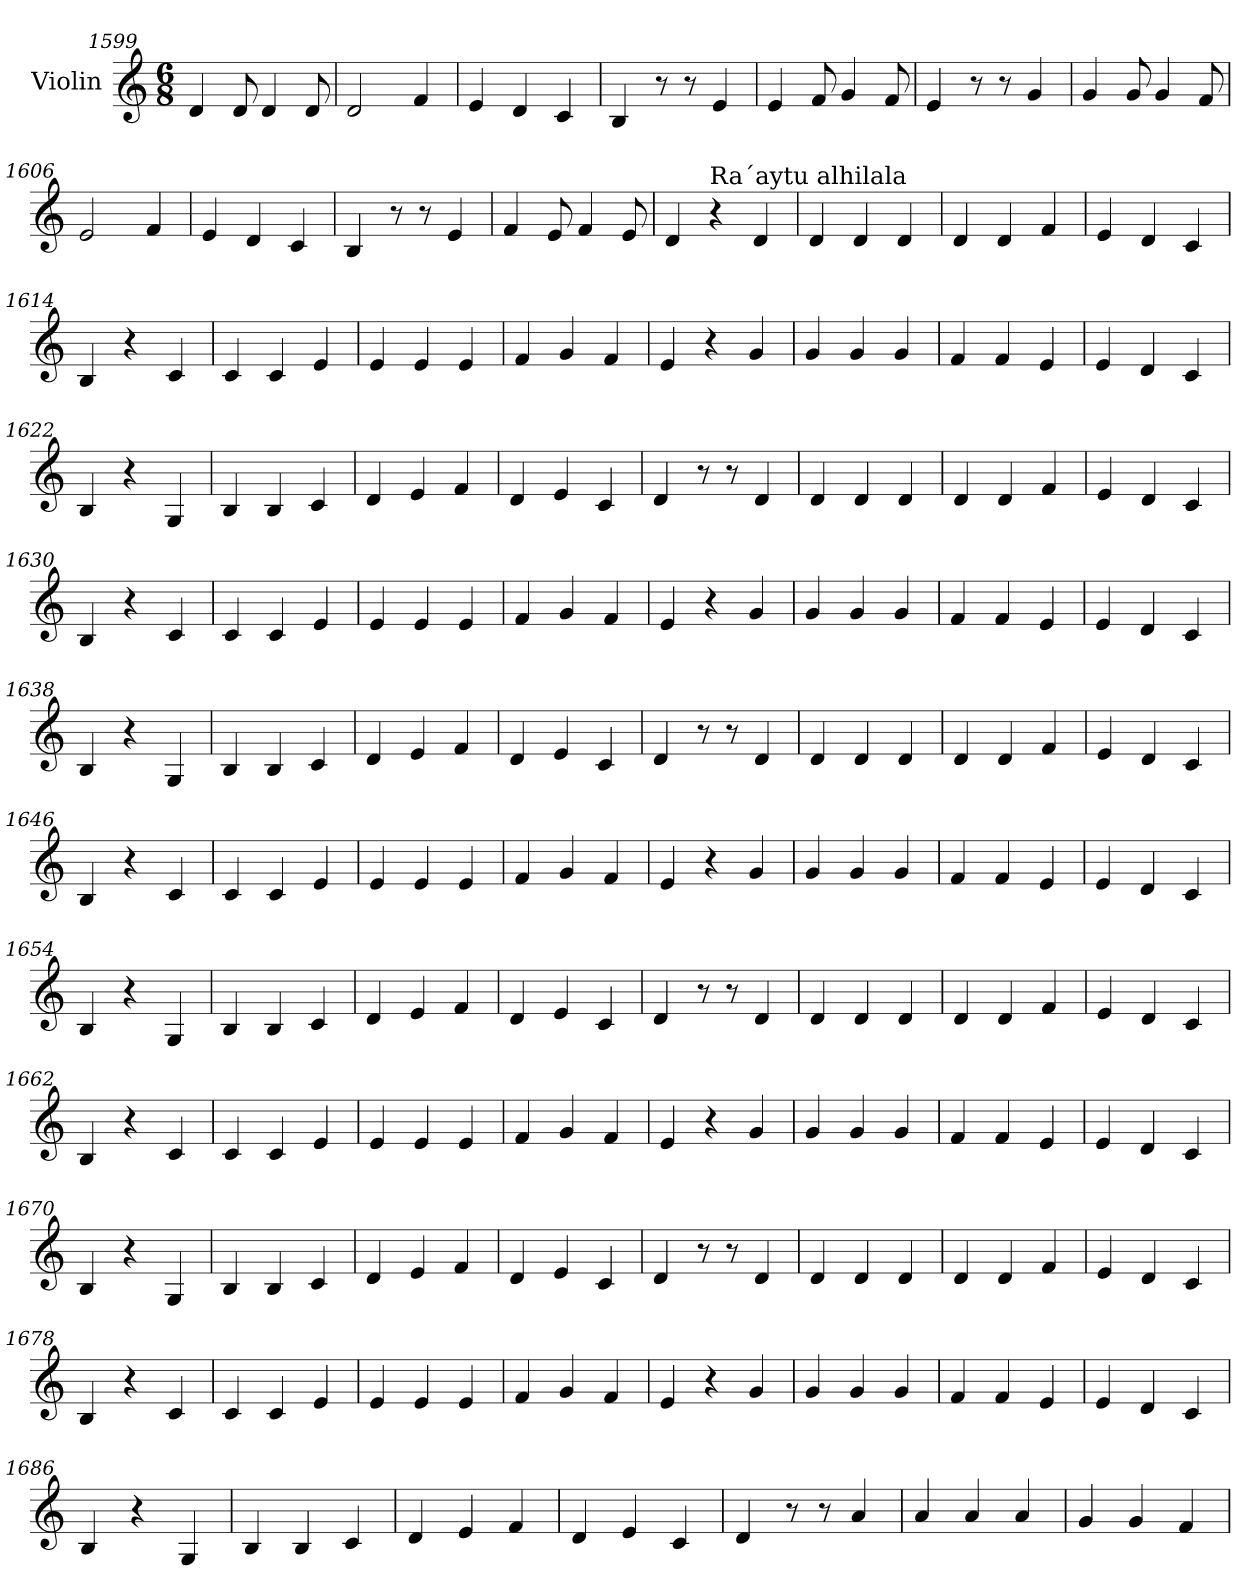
**kern
*part1
*staff1
*I"Violin
*clefG2
*k[]
*M6/8
=1599
4d/
8d/
4d/
8d/
=1600
2d/
4f/
=1601
4e/
4d/
4c/
!!LO:LB:g=z
=1602
4B/
8r
8r
4e/
=1603
4e/
8f/
4g/
8f/
=1604
4e/
8r
8r
4g/
=1605
4g/
8g/
4g/
8f/
=1606
2e/
4f/
=1607
4e/
4d/
4c/
=1608
4B/
8r
8r
4e/
!!LO:LB:g=z
=1609
4f/
8e/
4f/
8e/
=1610
4d/
!LO:TX:a:t=Ra´aytu alhilala
4r
4d/
=1611
4d/
4d/
4d/
=1612
4d/
4d/
4f/
=1613
4e/
4d/
4c/
=1614
4B/
4r
4c/
=1615
4c/
4c/
4e/
!!LO:LB:g=z
=1616
4e/
4e/
4e/
=1617
4f/
4g/
4f/
=1618
4e/
4r
4g/
=1619
4g/
4g/
4g/
=1620
4f/
4f/
4e/
=1621
4e/
4d/
4c/
=1622
4B/
4r
4G/
!!LO:PB:g=z
=1623
4B/
4B/
4c/
=1624
4d/
4e/
4f/
=1625
4d/
4e/
4c/
=1626
4d/
8r
8r
4d/
=1627
4d/
4d/
4d/
=1628
4d/
4d/
4f/
=1629
4e/
4d/
4c/
!!LO:LB:g=z
=1630
4B/
4r
4c/
=1631
4c/
4c/
4e/
=1632
4e/
4e/
4e/
=1633
4f/
4g/
4f/
=1634
4e/
4r
4g/
=1635
4g/
4g/
4g/
=1636
4f/
4f/
4e/
!!LO:LB:g=z
=1637
4e/
4d/
4c/
=1638
4B/
4r
4G/
=1639
4B/
4B/
4c/
=1640
4d/
4e/
4f/
=1641
4d/
4e/
4c/
=1642
4d/
8r
8r
4d/
=1643
4d/
4d/
4d/
!!LO:LB:g=z
=1644
4d/
4d/
4f/
=1645
4e/
4d/
4c/
=1646
4B/
4r
4c/
=1647
4c/
4c/
4e/
=1648
4e/
4e/
4e/
=1649
4f/
4g/
4f/
=1650
4e/
4r
4g/
!!LO:LB:g=z
=1651
4g/
4g/
4g/
=1652
4f/
4f/
4e/
=1653
4e/
4d/
4c/
=1654
4B/
4r
4G/
=1655
4B/
4B/
4c/
=1656
4d/
4e/
4f/
=1657
4d/
4e/
4c/
!!LO:LB:g=z
=1658
4d/
8r
8r
4d/
=1659
4d/
4d/
4d/
=1660
4d/
4d/
4f/
=1661
4e/
4d/
4c/
=1662
4B/
4r
4c/
=1663
4c/
4c/
4e/
=1664
4e/
4e/
4e/
!!LO:LB:g=z
=1665
4f/
4g/
4f/
=1666
4e/
4r
4g/
=1667
4g/
4g/
4g/
=1668
4f/
4f/
4e/
=1669
4e/
4d/
4c/
=1670
4B/
4r
4G/
=1671
4B/
4B/
4c/
!!LO:LB:g=z
=1672
4d/
4e/
4f/
=1673
4d/
4e/
4c/
=1674
4d/
8r
8r
4d/
=1675
4d/
4d/
4d/
=1676
4d/
4d/
4f/
=1677
4e/
4d/
4c/
=1678
4B/
4r
4c/
!!LO:PB:g=z
=1679
4c/
4c/
4e/
=1680
4e/
4e/
4e/
=1681
4f/
4g/
4f/
=1682
4e/
4r
4g/
=1683
4g/
4g/
4g/
=1684
4f/
4f/
4e/
=1685
4e/
4d/
4c/
!!LO:LB:g=z
=1686
4B/
4r
4G/
=1687
4B/
4B/
4c/
=1688
4d/
4e/
4f/
=1689
4d/
4e/
4c/
=1690
4d/
8r
8r
4a/
=1691
4a/
4a/
4a/
=1692
4g/
4g/
4f/
=
*-
